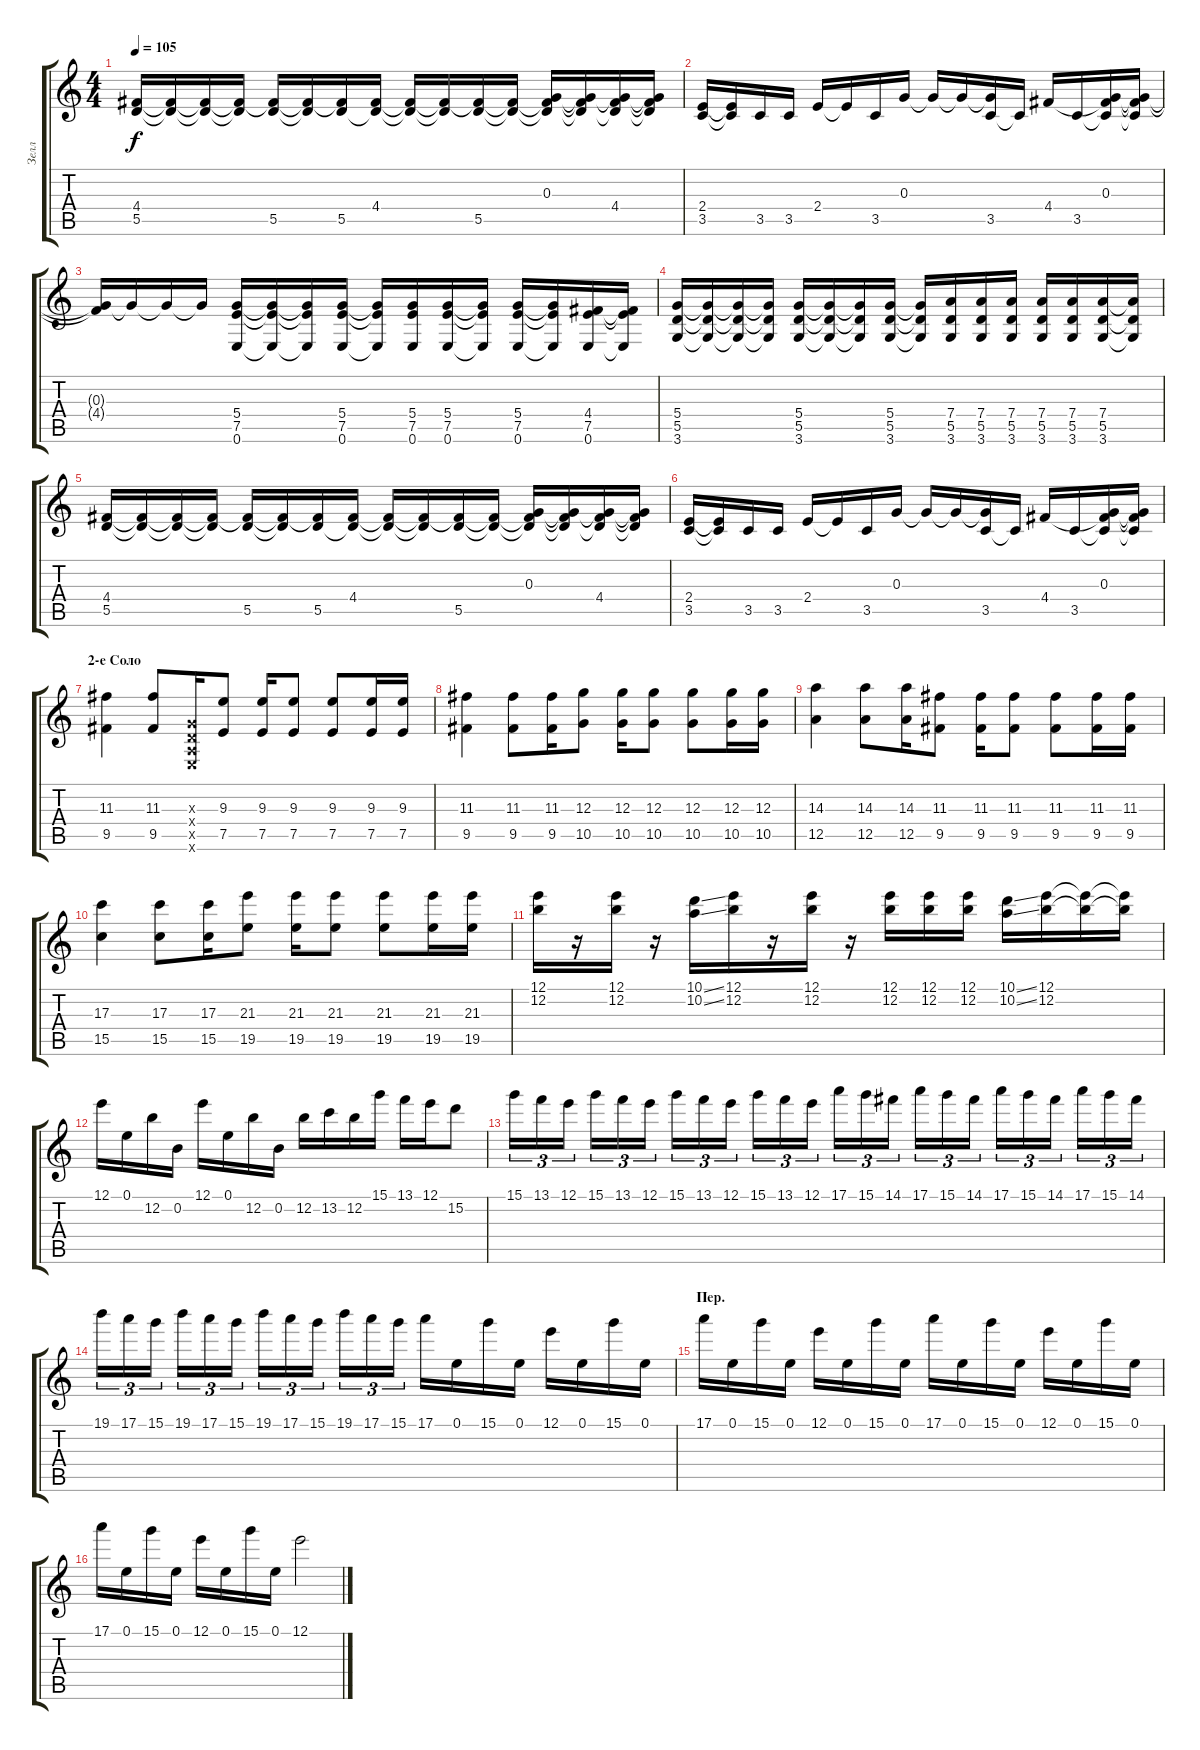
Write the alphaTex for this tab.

\track ("Зелл" "Зелл") {instrument distortionguitar}
\staff {score tabs}
\tuning (E4 B3 G3 D3 A2 E2) {hide}
\ts (4 4)
\tempo 105
\clef g2
\ks c
(4.4 5.5).16{dy f} (4.4{t} 5.5{t}).16 (4.4{t} 5.5{t}).16 (4.4{t} 5.5{t}).16 (4.4{t} 5.5).16 (4.4{t} 5.5{t}).16 (4.4{t} 5.5).16 (4.4 5.5{t}).16 (4.4{t} 5.5{t}).16 (4.4{t} 5.5{t}).16 (4.4{t} 5.5).16 (4.4{t} 5.5{t}).16 (0.3 4.4{t} 5.5{t}).16 (0.3{t} 4.4{t} 5.5{t}).16 (0.3{t} 4.4 5.5{t}).16 (0.3{t} 4.4{t} 5.5{t}).16 |
(2.4 3.5).16 (2.4{t} 3.5{t}).16 3.5.16 3.5.16 2.4.16 2.4{t}.16 3.5.16 0.3.16 0.3{t}.16 0.3{t}.16 (0.3{t} 3.5).16 3.5{t}.16 4.4.16 3.5.16 (0.3 4.4{t} 3.5{t}).16 (0.3{t} 4.4{t} 3.5{t}).16 |
(0.3{t} 4.4{t}).16 0.3{t}.16 0.3{t}.16 0.3{t}.16 (5.4 7.5 0.6).16 (5.4{t} 7.5{t} 0.6{t}).16 (5.4{t} 7.5{t} 0.6{t}).16 (5.4 7.5 0.6).16 (5.4{t} 7.5{t} 0.6{t}).16 (5.4 7.5 0.6).16 (5.4 7.5 0.6).16 (5.4{t} 7.5{t} 0.6{t}).16 (5.4 7.5 0.6).16 (5.4{t} 7.5{t} 0.6{t}).16 (4.4 7.5 0.6).16 (4.4{t} 7.5{t} 0.6{t}).16 |
(5.4 5.5 3.6).16 (5.4{t} 5.5{t} 3.6{t}).16 (5.4{t} 5.5{t} 3.6{t}).16 (5.4{t} 5.5{t} 3.6{t}).16 (5.4 5.5 3.6).16 (5.4{t} 5.5{t} 3.6{t}).16 (5.4{t} 5.5{t} 3.6{t}).16 (5.4 5.5 3.6).16 (5.4{t} 5.5{t} 3.6{t}).16 (7.4 5.5 3.6).16 (7.4 5.5 3.6).16 (7.4 5.5 3.6).16 (7.4 5.5 3.6).16 (7.4 5.5 3.6).16 (7.4 5.5 3.6).16 (7.4{t} 5.5{t} 3.6{t}).16 |
(4.4 5.5).16 (4.4{t} 5.5{t}).16 (4.4{t} 5.5{t}).16 (4.4{t} 5.5{t}).16 (4.4{t} 5.5).16 (4.4{t} 5.5{t}).16 (4.4{t} 5.5).16 (4.4 5.5{t}).16 (4.4{t} 5.5{t}).16 (4.4{t} 5.5{t}).16 (4.4{t} 5.5).16 (4.4{t} 5.5{t}).16 (0.3 4.4{t} 5.5{t}).16 (0.3{t} 4.4{t} 5.5{t}).16 (0.3{t} 4.4 5.5{t}).16 (0.3{t} 4.4{t} 5.5{t}).16 |
(2.4 3.5).16 (2.4{t} 3.5{t}).16 3.5.16 3.5.16 2.4.16 2.4{t}.16 3.5.16 0.3.16 0.3{t}.16 0.3{t}.16 (0.3{t} 3.5).16 3.5{t}.16 4.4.16 3.5.16 (0.3 4.4{t} 3.5{t}).16 (0.3{t} 4.4{t} 3.5{t}).16 |
\section ("" "2-е Соло")
(11.3 9.5).4 (11.3 9.5).8 (0.3{x} 0.4{x} 0.5{x} 0.6{x}).16 (9.3 7.5).8 (9.3 7.5).16 (9.3 7.5).8 (9.3 7.5).8 (9.3 7.5).16 (9.3 7.5).16 |
(11.3 9.5).4 (11.3 9.5).8 (11.3 9.5).16 (12.3 10.5).8 (12.3 10.5).16 (12.3 10.5).8 (12.3 10.5).8 (12.3 10.5).16 (12.3 10.5).16 |
(14.3 12.5).4 (14.3 12.5).8 (14.3 12.5).16 (11.3 9.5).8 (11.3 9.5).16 (11.3 9.5).8 (11.3 9.5).8 (11.3 9.5).16 (11.3 9.5).16 |
(17.3 15.5).4 (17.3 15.5).8 (17.3 15.5).16 (21.3 19.5).8 (21.3 19.5).16 (21.3 19.5).8 (21.3 19.5).8 (21.3 19.5).16 (21.3 19.5).16 |
(12.1 12.2).16 r.16 (12.1 12.2).16 r.16 (10.1{ss} 10.2{ss}).16 (12.1 12.2).16 r.16 (12.1 12.2).16 r.16 (12.1 12.2).16 (12.1 12.2).16 (12.1 12.2).16 (10.1{ss} 10.2{ss}).16 (12.1 12.2).16 (12.1{t} 12.2{t}).16 (12.1{t} 12.2{t}).16 |
12.1.16 0.1.16 12.2.16 0.2.16 12.1.16 0.1.16 12.2.16 0.2.16 12.2.16 13.2.16 12.2.16 15.1.16 13.1.16 12.1.16 15.2.8 |
15.1.16{tu (3 2)} 13.1.16{tu (3 2)} 12.1.16{tu (3 2)} 15.1.16{tu (3 2)} 13.1.16{tu (3 2)} 12.1.16{tu (3 2)} 15.1.16{tu (3 2)} 13.1.16{tu (3 2)} 12.1.16{tu (3 2)} 15.1.16{tu (3 2)} 13.1.16{tu (3 2)} 12.1.16{tu (3 2)} 17.1.16{tu (3 2)} 15.1.16{tu (3 2)} 14.1.16{tu (3 2)} 17.1.16{tu (3 2)} 15.1.16{tu (3 2)} 14.1.16{tu (3 2)} 17.1.16{tu (3 2)} 15.1.16{tu (3 2)} 14.1.16{tu (3 2)} 17.1.16{tu (3 2)} 15.1.16{tu (3 2)} 14.1.16{tu (3 2)} |
19.1.16{tu (3 2)} 17.1.16{tu (3 2)} 15.1.16{tu (3 2)} 19.1.16{tu (3 2)} 17.1.16{tu (3 2)} 15.1.16{tu (3 2)} 19.1.16{tu (3 2)} 17.1.16{tu (3 2)} 15.1.16{tu (3 2)} 19.1.16{tu (3 2)} 17.1.16{tu (3 2)} 15.1.16{tu (3 2)} 17.1.16 0.1.16 15.1.16 0.1.16 12.1.16 0.1.16 15.1.16 0.1.16 |
\section ("" "Пер.")
17.1.16 0.1.16 15.1.16 0.1.16 12.1.16 0.1.16 15.1.16 0.1.16 17.1.16 0.1.16 15.1.16 0.1.16 12.1.16 0.1.16 15.1.16 0.1.16 |
17.1.16 0.1.16 15.1.16 0.1.16 12.1.16 0.1.16 15.1.16 0.1.16 12.1.2
